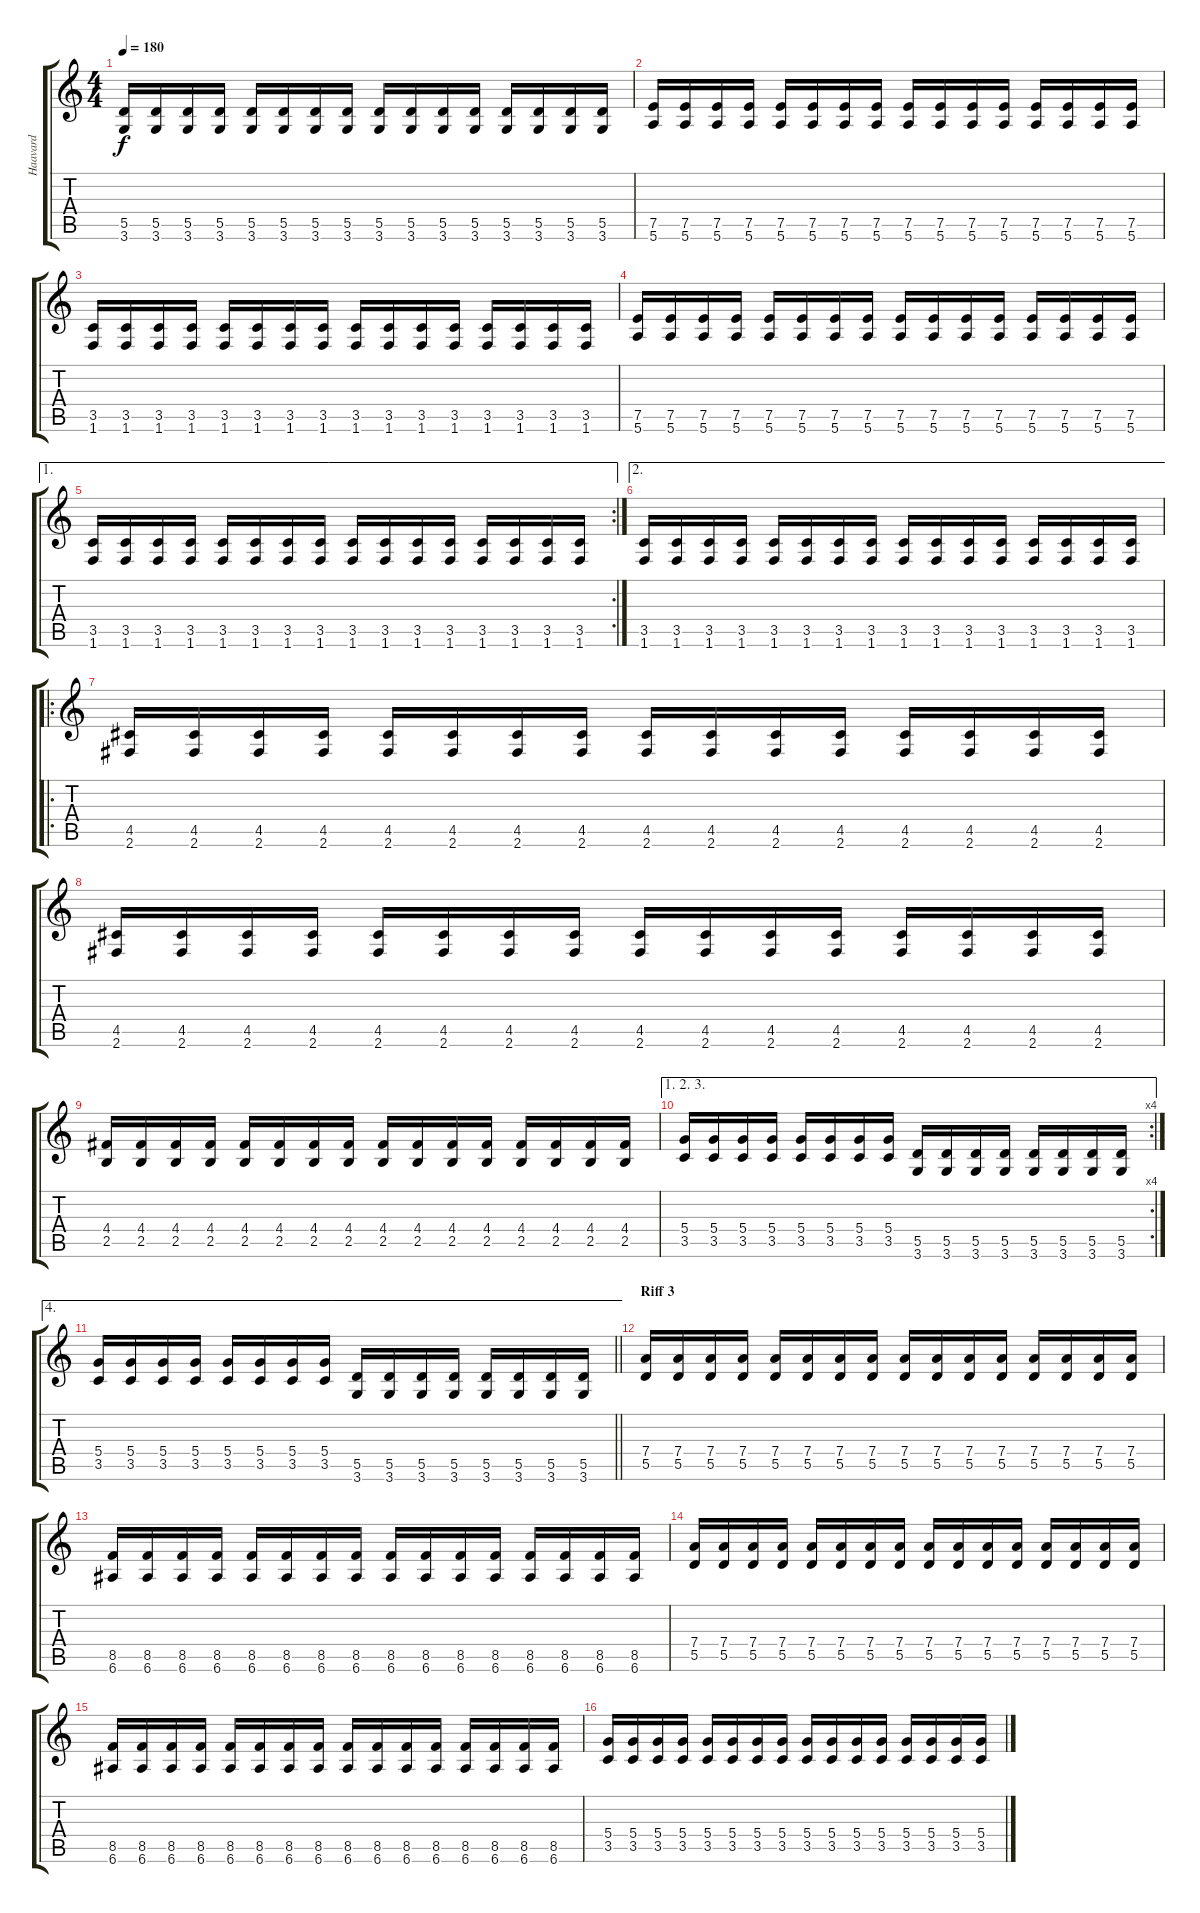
\track ("Haavard" "Haavard") {instrument distortionguitar}
\staff {score tabs}
\tuning (E4 B3 G3 D3 A2 E2) {hide}
\ts (4 4)
\tempo 180
\clef g2
\ks c
(5.5 3.6).16{dy f} (5.5 3.6).16 (5.5 3.6).16 (5.5 3.6).16 (5.5 3.6).16 (5.5 3.6).16 (5.5 3.6).16 (5.5 3.6).16 (5.5 3.6).16 (5.5 3.6).16 (5.5 3.6).16 (5.5 3.6).16 (5.5 3.6).16 (5.5 3.6).16 (5.5 3.6).16 (5.5 3.6).16 |
(7.5 5.6).16 (7.5 5.6).16 (7.5 5.6).16 (7.5 5.6).16 (7.5 5.6).16 (7.5 5.6).16 (7.5 5.6).16 (7.5 5.6).16 (7.5 5.6).16 (7.5 5.6).16 (7.5 5.6).16 (7.5 5.6).16 (7.5 5.6).16 (7.5 5.6).16 (7.5 5.6).16 (7.5 5.6).16 |
(3.5 1.6).16 (3.5 1.6).16 (3.5 1.6).16 (3.5 1.6).16 (3.5 1.6).16 (3.5 1.6).16 (3.5 1.6).16 (3.5 1.6).16 (3.5 1.6).16 (3.5 1.6).16 (3.5 1.6).16 (3.5 1.6).16 (3.5 1.6).16 (3.5 1.6).16 (3.5 1.6).16 (3.5 1.6).16 |
(7.5 5.6).16 (7.5 5.6).16 (7.5 5.6).16 (7.5 5.6).16 (7.5 5.6).16 (7.5 5.6).16 (7.5 5.6).16 (7.5 5.6).16 (7.5 5.6).16 (7.5 5.6).16 (7.5 5.6).16 (7.5 5.6).16 (7.5 5.6).16 (7.5 5.6).16 (7.5 5.6).16 (7.5 5.6).16 |
\ae 1
\rc 2
(3.5 1.6).16 (3.5 1.6).16 (3.5 1.6).16 (3.5 1.6).16 (3.5 1.6).16 (3.5 1.6).16 (3.5 1.6).16 (3.5 1.6).16 (3.5 1.6).16 (3.5 1.6).16 (3.5 1.6).16 (3.5 1.6).16 (3.5 1.6).16 (3.5 1.6).16 (3.5 1.6).16 (3.5 1.6).16 |
\ae 2
(3.5 1.6).16 (3.5 1.6).16 (3.5 1.6).16 (3.5 1.6).16 (3.5 1.6).16 (3.5 1.6).16 (3.5 1.6).16 (3.5 1.6).16 (3.5 1.6).16 (3.5 1.6).16 (3.5 1.6).16 (3.5 1.6).16 (3.5 1.6).16 (3.5 1.6).16 (3.5 1.6).16 (3.5 1.6).16 |
\ro
(4.5 2.6).16 (4.5 2.6).16 (4.5 2.6).16 (4.5 2.6).16 (4.5 2.6).16 (4.5 2.6).16 (4.5 2.6).16 (4.5 2.6).16 (4.5 2.6).16 (4.5 2.6).16 (4.5 2.6).16 (4.5 2.6).16 (4.5 2.6).16 (4.5 2.6).16 (4.5 2.6).16 (4.5 2.6).16 |
(4.5 2.6).16 (4.5 2.6).16 (4.5 2.6).16 (4.5 2.6).16 (4.5 2.6).16 (4.5 2.6).16 (4.5 2.6).16 (4.5 2.6).16 (4.5 2.6).16 (4.5 2.6).16 (4.5 2.6).16 (4.5 2.6).16 (4.5 2.6).16 (4.5 2.6).16 (4.5 2.6).16 (4.5 2.6).16 |
(4.4 2.5).16 (4.4 2.5).16 (4.4 2.5).16 (4.4 2.5).16 (4.4 2.5).16 (4.4 2.5).16 (4.4 2.5).16 (4.4 2.5).16 (4.4 2.5).16 (4.4 2.5).16 (4.4 2.5).16 (4.4 2.5).16 (4.4 2.5).16 (4.4 2.5).16 (4.4 2.5).16 (4.4 2.5).16 |
\ae (1 2 3)
\rc 4
(5.4 3.5).16 (5.4 3.5).16 (5.4 3.5).16 (5.4 3.5).16 (5.4 3.5).16 (5.4 3.5).16 (5.4 3.5).16 (5.4 3.5).16 (5.5 3.6).16 (5.5 3.6).16 (5.5 3.6).16 (5.5 3.6).16 (5.5 3.6).16 (5.5 3.6).16 (5.5 3.6).16 (5.5 3.6).16 |
\ae 4
\barLineRight lightlight
(5.4 3.5).16 (5.4 3.5).16 (5.4 3.5).16 (5.4 3.5).16 (5.4 3.5).16 (5.4 3.5).16 (5.4 3.5).16 (5.4 3.5).16 (5.5 3.6).16 (5.5 3.6).16 (5.5 3.6).16 (5.5 3.6).16 (5.5 3.6).16 (5.5 3.6).16 (5.5 3.6).16 (5.5 3.6).16 |
\section ("" "Riff 3")
(7.4 5.5).16 (7.4 5.5).16 (7.4 5.5).16 (7.4 5.5).16 (7.4 5.5).16 (7.4 5.5).16 (7.4 5.5).16 (7.4 5.5).16 (7.4 5.5).16 (7.4 5.5).16 (7.4 5.5).16 (7.4 5.5).16 (7.4 5.5).16 (7.4 5.5).16 (7.4 5.5).16 (7.4 5.5).16 |
(8.5 6.6).16 (8.5 6.6).16 (8.5 6.6).16 (8.5 6.6).16 (8.5 6.6).16 (8.5 6.6).16 (8.5 6.6).16 (8.5 6.6).16 (8.5 6.6).16 (8.5 6.6).16 (8.5 6.6).16 (8.5 6.6).16 (8.5 6.6).16 (8.5 6.6).16 (8.5 6.6).16 (8.5 6.6).16 |
(7.4 5.5).16 (7.4 5.5).16 (7.4 5.5).16 (7.4 5.5).16 (7.4 5.5).16 (7.4 5.5).16 (7.4 5.5).16 (7.4 5.5).16 (7.4 5.5).16 (7.4 5.5).16 (7.4 5.5).16 (7.4 5.5).16 (7.4 5.5).16 (7.4 5.5).16 (7.4 5.5).16 (7.4 5.5).16 |
(8.5 6.6).16 (8.5 6.6).16 (8.5 6.6).16 (8.5 6.6).16 (8.5 6.6).16 (8.5 6.6).16 (8.5 6.6).16 (8.5 6.6).16 (8.5 6.6).16 (8.5 6.6).16 (8.5 6.6).16 (8.5 6.6).16 (8.5 6.6).16 (8.5 6.6).16 (8.5 6.6).16 (8.5 6.6).16 |
(5.4 3.5).16 (5.4 3.5).16 (5.4 3.5).16 (5.4 3.5).16 (5.4 3.5).16 (5.4 3.5).16 (5.4 3.5).16 (5.4 3.5).16 (5.4 3.5).16 (5.4 3.5).16 (5.4 3.5).16 (5.4 3.5).16 (5.4 3.5).16 (5.4 3.5).16 (5.4 3.5).16 (5.4 3.5).16
